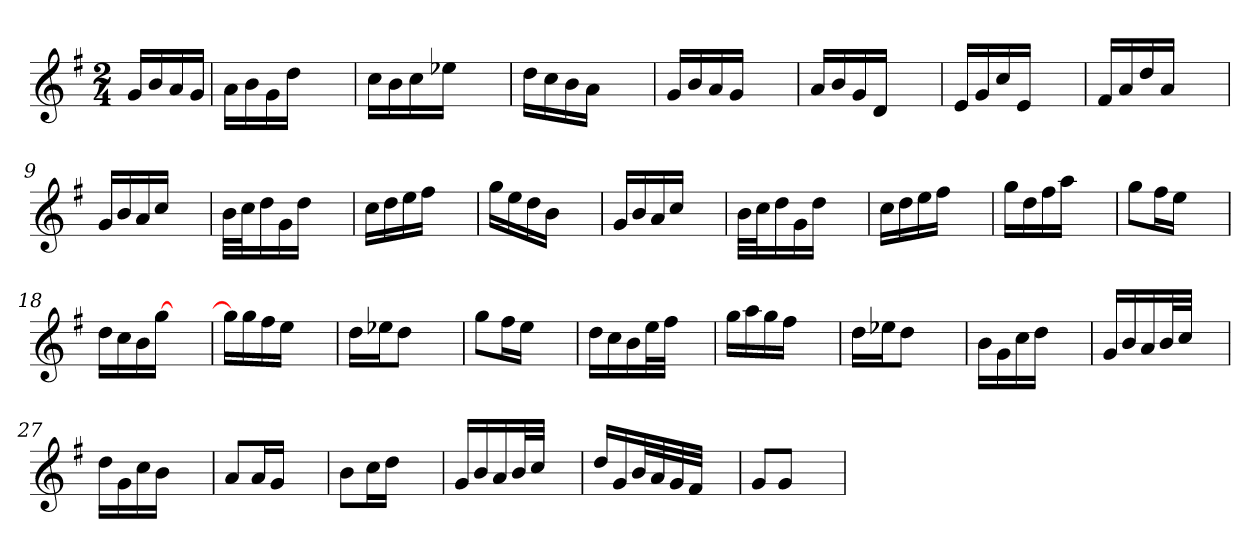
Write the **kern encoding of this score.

**kern
*part1
*staff1
*clefG2
*k[f#]
*G:
*M2/4
=1
16g/LL
16b/
16a/
16g/JJ
=2
16a\LL
16b\
16g\
16dd\JJ
4ryy
=3
16cc\LL
16b\
16cc\
16ee-X\JJ
4ryy
=4
16dd\LL
16cc\
16b\
16a\JJ
4ryy
=5
16g/LL
16b/
16a/
16g/JJ
4ryy
=6
16a/LL
16b/
16g/
16d/JJ
4ryy
=7
16e/LL
16g/
16cc/
16e/JJ
4ryy
!!LO:LB:g=z
=8
16f#/LL
16a/
16dd/
16a/JJ
4ryy
=9
16g/LL
16b/
16a/
16cc/JJ
4ryy
=10
32b\LLL
32cc\J
16dd\
16g\
16dd\JJ
4ryy
=11
16cc\LL
16dd\
16ee\
16ff#\JJ
4ryy
=12
16gg\LL
16ee\
16dd\
16b\JJ
4ryy
=13
16g/LL
16b/
16a/
16cc/JJ
4ryy
=14
32b\LLL
32cc\J
16dd\
16g\
16dd\JJ
4ryy
!!LO:LB:g=z
=15
16cc\LL
16dd\
16ee\
16ff#\JJ
4ryy
=16
16gg\LL
16dd\
16ff#\
16aa\JJ
4ryy
=17
8gg\L
16ff#\L
16ee\JJ
4ryy
=18
16dd\LL
16cc\
16b\
[16gg\JJ
4ryy
=19
16gg\LL]
16gg\
16ff#\
16ee\JJ
4ryy
=20
16dd\LL
16ee-X\J
8dd\J
4ryy
=21
8gg\L
16ff#\L
16ee\JJ
4ryy
=22
16dd\LL
16cc\
16b\
32ee\L
32ff#\JJJ
4ryy
!!LO:LB:g=z
=23
16gg\LL
16aa\
16gg\
16ff#\JJ
4ryy
=24
16dd\LL
16ee-X\J
8dd\J
4ryy
=25
16b\LL
16g\
16cc\
16dd\JJ
4ryy
=26
16g/LL
16b/
16a/
32b/L
32cc/JJJ
4ryy
=27
16dd\LL
16g\
16cc\
16b\JJ
4ryy
=28
8a/L
16a/L
16g/JJ
4ryy
=29
8b\L
16cc\L
16dd\JJ
4ryy
=30
16g/LL
16b/
16a/
32b/L
32cc/JJJ
4ryy
!!LO:LB:g=z
=31
16dd/LL
16g/
32b/L
32a/
32g/
32f#/JJJ
4ryy
=32
8g/L
8g/J
4ryy
=
*-
